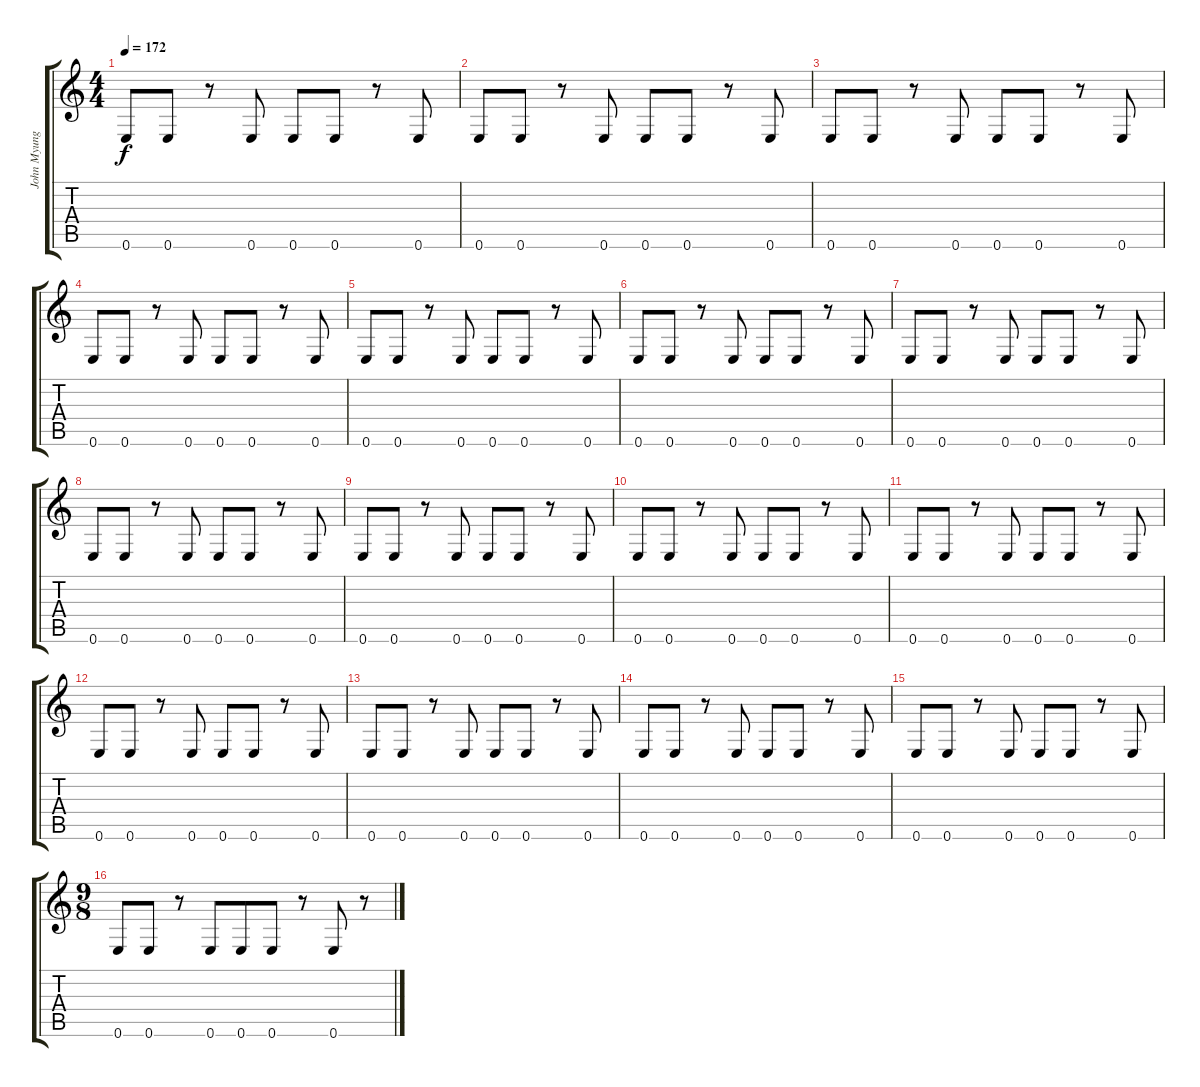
\track ("John Myung" "John Myung") {instrument electricbassfinger}
\staff {score tabs}
\tuning (E4 B3 G3 D3 A2 E2) {hide}
\ts (4 4)
\tempo 172
\clef g2
\ks c
0.6.8{dy f} 0.6.8 r.8 0.6.8 0.6.8 0.6.8 r.8 0.6.8 |
0.6.8 0.6.8 r.8 0.6.8 0.6.8 0.6.8 r.8 0.6.8 |
0.6.8 0.6.8 r.8 0.6.8 0.6.8 0.6.8 r.8 0.6.8 |
0.6.8 0.6.8 r.8 0.6.8 0.6.8 0.6.8 r.8 0.6.8 |
0.6.8 0.6.8 r.8 0.6.8 0.6.8 0.6.8 r.8 0.6.8 |
0.6.8 0.6.8 r.8 0.6.8 0.6.8 0.6.8 r.8 0.6.8 |
0.6.8 0.6.8 r.8 0.6.8 0.6.8 0.6.8 r.8 0.6.8 |
0.6.8 0.6.8 r.8 0.6.8 0.6.8 0.6.8 r.8 0.6.8 |
0.6.8 0.6.8 r.8 0.6.8 0.6.8 0.6.8 r.8 0.6.8 |
0.6.8 0.6.8 r.8 0.6.8 0.6.8 0.6.8 r.8 0.6.8 |
0.6.8 0.6.8 r.8 0.6.8 0.6.8 0.6.8 r.8 0.6.8 |
0.6.8 0.6.8 r.8 0.6.8 0.6.8 0.6.8 r.8 0.6.8 |
0.6.8 0.6.8 r.8 0.6.8 0.6.8 0.6.8 r.8 0.6.8 |
0.6.8 0.6.8 r.8 0.6.8 0.6.8 0.6.8 r.8 0.6.8 |
0.6.8 0.6.8 r.8 0.6.8 0.6.8 0.6.8 r.8 0.6.8 |
\ts (9 8)
0.6.8 0.6.8 r.8 0.6.8 0.6.8 0.6.8 r.8 0.6.8 r.8
